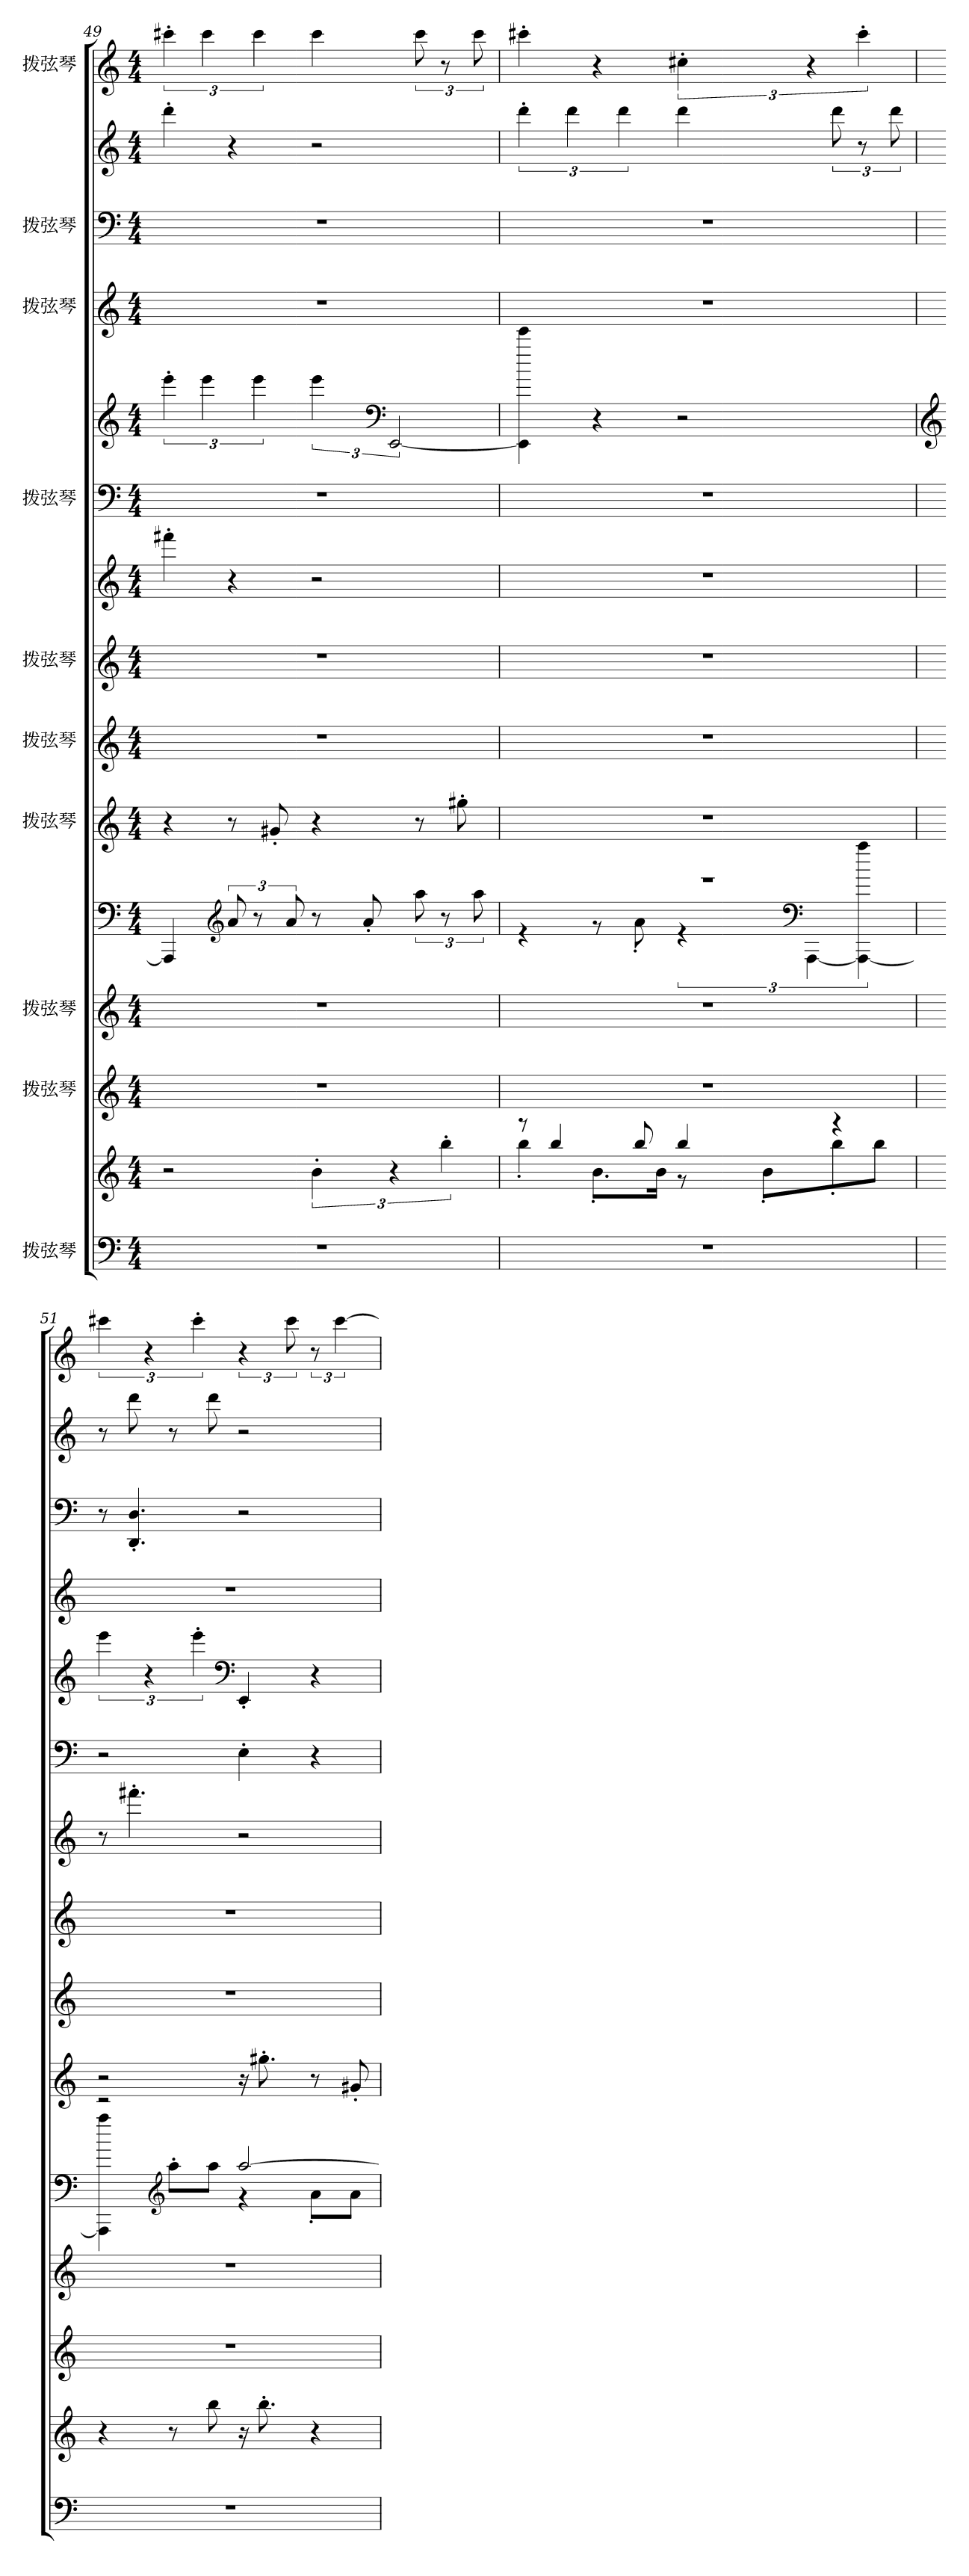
**kern	**kern	**kern	**kern	**kern	**kern	**kern	**kern	**kern	**kern	**kern	**kern	**kern	**kern	**kern
*part10	*part10	*part9	*part8	*part8	*part7	*part6	*part5	*part5	*part4	*part4	*part3	*part2	*part2	*part1
*staff15	*staff14	*staff13	*staff12	*staff11	*staff10	*staff9	*staff8	*staff7	*staff6	*staff5	*staff4	*staff3	*staff2	*staff1
*I"拨弦琴	*	*I"拨弦琴	*I"拨弦琴	*	*I"拨弦琴	*I"拨弦琴	*I"拨弦琴	*	*I"拨弦琴	*	*I"拨弦琴	*I"拨弦琴	*	*I"拨弦琴
*clefF4	*clefG2	*clefG2	*clefG2	*clefF4	*clefG2	*clefG2	*clefG2	*clefG2	*clefF4	*clefG2	*clefG2	*clefF4	*clefG2	*clefG2
*k[]	*k[]	*k[]	*k[]	*k[]	*k[]	*k[]	*k[]	*k[]	*k[]	*k[]	*k[]	*k[]	*k[]	*k[]
*M4/4	*M4/4	*M4/4	*M4/4	*M4/4	*M4/4	*M4/4	*M4/4	*M4/4	*M4/4	*M4/4	*M4/4	*M4/4	*M4/4	*M4/4
=49	=49	=49	=49	=49	=49	=49	=49	=49	=49	=49	=49	=49	=49	=49
1r	2r	1r	1r	4AAA/]	4r	1r	1r	4fff#X'\	1r	6eee'\	1r	1r	4ddd'\	6ccc#X'\
.	.	.	.	.	.	.	.	.	.	6eee\	.	.	.	6ccc#\
*	*	*	*	*clefG2	*	*	*	*	*	*	*	*	*	*
.	.	.	.	12a/	8r	.	.	4r	.	.	.	.	4r	.
.	.	.	.	12r	.	.	.	.	.	6eee\	.	.	.	6ccc#\
.	.	.	.	.	8g#X'/	.	.	.	.	.	.	.	.	.
.	.	.	.	12a/	.	.	.	.	.	.	.	.	.	.
.	6b'\	.	.	8r	4r	.	.	2r	.	6eee\	.	.	2r	4ccc#\
.	.	.	.	8a'/	.	.	.	.	.	.	.	.	.	.
*	*	*	*	*	*	*	*	*	*	*clefF4	*	*	*	*
.	6r	.	.	.	.	.	.	.	.	[3EE/	.	.	.	.
.	.	.	.	12aa\	8r	.	.	.	.	.	.	.	.	12ccc#\
.	6bb'\	.	.	12r	.	.	.	.	.	.	.	.	.	12r
.	.	.	.	.	8gg#X'\	.	.	.	.	.	.	.	.	.
.	.	.	.	12aa\	.	.	.	.	.	.	.	.	.	12ccc#\
!!LO:PB:g=z
=50	=50	=50	=50	=50	=50	=50	=50	=50	=50	=50	=50	=50	=50	=50
*	*^	*	*	*^	*	*	*	*	*	*	*	*	*	*
1r	8r	4bb'\	1r	1r	1r	4r	1r	1r	1r	1r	1r	4EE\] 4eee\	1r	1r	6ddd'\	4ccc#X'\
.	4bb/	.	.	.	.	.	.	.	.	.	.	.	.	.	.	.
.	.	.	.	.	.	.	.	.	.	.	.	.	.	.	6ddd\	.
.	.	8.b'\L	.	.	.	8r	.	.	.	.	.	4r	.	.	.	4r
.	.	.	.	.	.	.	.	.	.	.	.	.	.	.	6ddd\	.
.	8bb/	.	.	.	.	8a'\	.	.	.	.	.	.	.	.	.	.
.	.	16b\Jk	.	.	.	.	.	.	.	.	.	.	.	.	.	.
.	4bb/	8r	.	.	.	6r	.	.	.	.	.	2r	.	.	4ddd\	6cc#X'\
.	.	8b'\L	.	.	.	.	.	.	.	.	.	.	.	.	.	.
*	*	*	*	*	*clefF4	*	*	*	*	*	*	*	*	*	*	*
.	.	.	.	.	.	[6AAA\	.	.	.	.	.	.	.	.	.	6r
.	4r	8bb'\	.	.	.	.	.	.	.	.	.	.	.	.	12ddd\	.
.	.	.	.	.	.	6AAA\_ 6aa\	.	.	.	.	.	.	.	.	12r	6ccc#'\
.	.	8bb\J	.	.	.	.	.	.	.	.	.	.	.	.	.	.
.	.	.	.	.	.	.	.	.	.	.	.	.	.	.	12ddd\	.
*	*v	*v	*	*	*	*	*	*	*	*	*	*	*	*	*	*
=51	=51	=51	=51	=51	=51	=51	=51	=51	=51	=51	=51	=51	=51	=51	=51
*	*	*	*	*	*	*	*	*	*	*	*clefG2	*	*	*	*
1r	4r	1r	1r	2r	4AAA\] 4aa\	2r	1r	1r	8r	2r	6eee\	1r	8r	8r	6ccc#X\
.	.	.	.	.	.	.	.	.	4.fff#X'\	.	.	.	4.DD/' 4.D/'	8ddd\	.
.	.	.	.	.	.	.	.	.	.	.	6r	.	.	.	6r
*	*	*	*	*clefG2	*	*	*	*	*	*	*	*	*	*	*
.	8r	.	.	.	8aa'\L	.	.	.	.	.	.	.	.	8r	.
.	.	.	.	.	.	.	.	.	.	.	6eee'\	.	.	.	6ccc#'\
.	8bb\	.	.	.	8aa\J	.	.	.	.	.	.	.	.	8ddd\	.
*	*	*	*	*	*	*	*	*	*	*	*clefF4	*	*	*	*
.	16r	.	.	[2aa/	4r	16r	.	.	2r	4E'\	4EE'/	.	2r	2r	6r
.	8.bb'\	.	.	.	.	8.gg#X'\	.	.	.	.	.	.	.	.	.
.	.	.	.	.	.	.	.	.	.	.	.	.	.	.	12ccc#\
.	4r	.	.	.	8a'\L	8r	.	.	.	4r	4r	.	.	.	12r
.	.	.	.	.	.	.	.	.	.	.	.	.	.	.	[6ccc#\
.	.	.	.	.	8a\J	8g#X'/	.	.	.	.	.	.	.	.	.
*	*	*	*	*v	*v	*	*	*	*	*	*	*	*	*	*
=	=	=	=	=	=	=	=	=	=	=	=	=	=	=
*-	*-	*-	*-	*-	*-	*-	*-	*-	*-	*-	*-	*-	*-	*-
